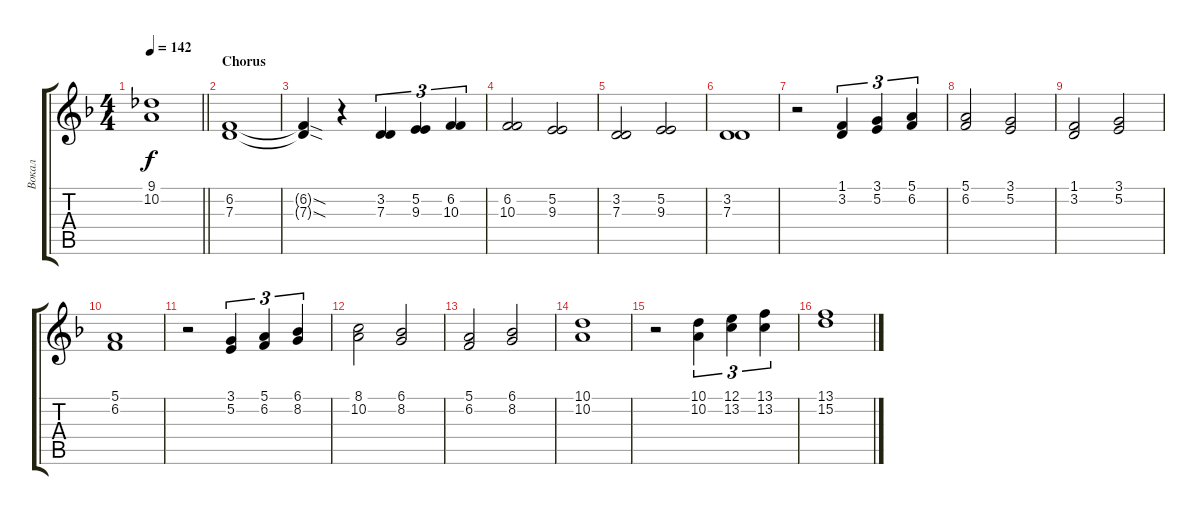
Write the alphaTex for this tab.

\track ("Вокал" "Вокал") {instrument trumpet}
\staff {score tabs}
\tuning (E4 B3 G3 D3 A2 E2) {hide}
\ts (4 4)
\tempo 142
\clef g2
\barLineRight lightlight
\ks dminor
(9.1{t} 10.2{t}).1{dy f} |
\section ("" "Chorus")
(6.2 7.3).1 |
(6.2{sod t} 7.3{sod t}).4 r.4 (3.2 7.3).4{tu (3 2)} (5.2 9.3).4{tu (3 2)} (6.2 10.3).4{tu (3 2)} |
(6.2 10.3).2 (5.2 9.3).2 |
(3.2 7.3).2 (5.2 9.3).2 |
(3.2 7.3).1 |
r.2 (1.1 3.2).4{tu (3 2)} (3.1 5.2).4{tu (3 2)} (5.1 6.2).4{tu (3 2)} |
(5.1 6.2).2 (3.1 5.2).2 |
(1.1 3.2).2 (3.1 5.2).2 |
(5.1 6.2).1 |
r.2 (3.1 5.2).4{tu (3 2)} (5.1 6.2).4{tu (3 2)} (6.1 8.2).4{tu (3 2)} |
(8.1 10.2).2 (6.1 8.2).2 |
(5.1 6.2).2 (6.1 8.2).2 |
(10.1 10.2).1 |
r.2 (10.1 10.2).4{tu (3 2)} (12.1 13.2).4{tu (3 2)} (13.1 13.2).4{tu (3 2)} |
(13.1 15.2).1
